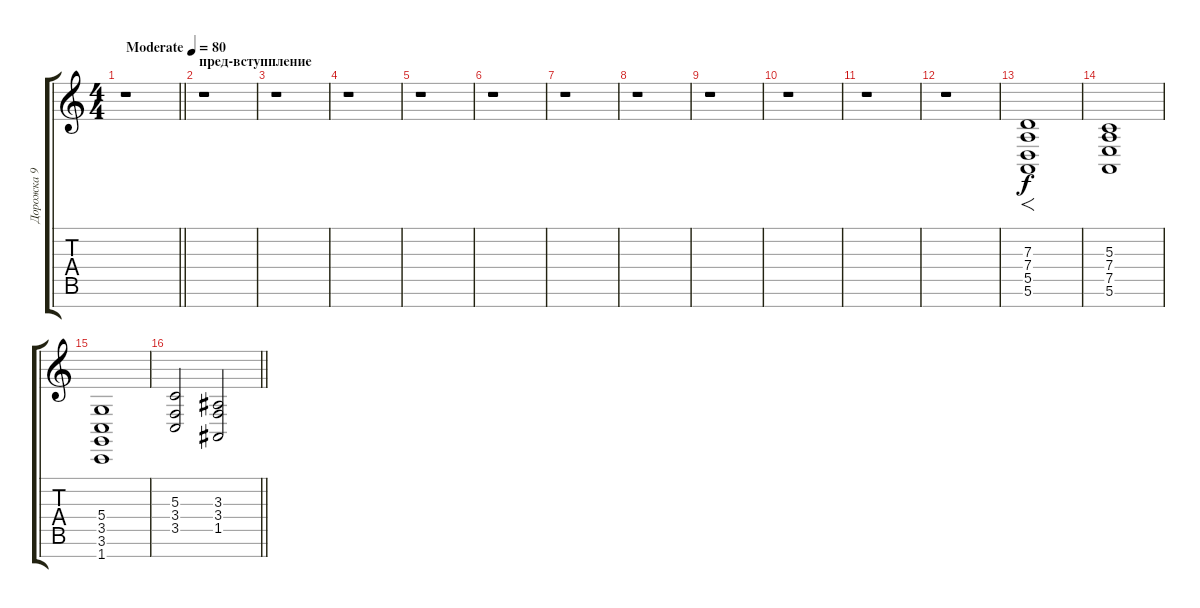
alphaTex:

\track ("Дорожка 9" "Дорожка 9") {instrument choiraahs}
\staff {score tabs}
\tuning (E4 B3 G3 D3 A2 E2 B1) {hide}
\ts (4 4)
\tempo (80 "Moderate")
\clef g2
\barLineRight lightlight
\ks c
r.1{dy f instrument choiraahs} |
\section ("" "пред-вступпление")
r.1 |
r.1 |
r.1 |
r.1 |
r.1 |
r.1 |
r.1 |
r.1 |
r.1 |
r.1 |
r.1 |
(7.3 7.4 5.5 5.6).1{f} |
(5.3 7.4 7.5 5.6).1 |
(5.4 3.5 3.6 1.7).1 |
\barLineRight lightlight
(5.3 3.4 3.5).2 (3.3 3.4 1.5).2
